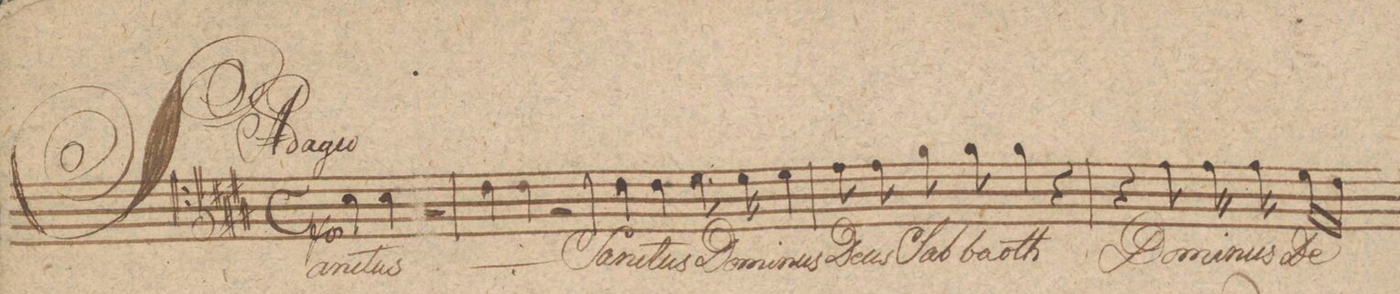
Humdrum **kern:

**kern	**text	**dynam
*I"Tenore	*	*
*clefC4	*	*
*k[f#c#g#d#]	*	*
*met(c)	*	*
*M4/4	*	*
4B\	San-	f
4B\	-ctus	.
2r	.	.
=2	=2	=2
*	*ij	*
4c#\	San-	.
4c#\	-ctus	.
*	*Xij	*
2r	.	.
=3	=3	=3
4c#\	San-	.
4c#\	-ctus	.
*8\right	*	*
8.d#\	Do-	.
*16\right	*	*
16d#\	-mi-	.
4d#\	-nus	.
=4	=4	=4
8e\	De-	.
8e\	-us	.
8f#\	Sab-	.
8f#\	-ba-	.
4f#\	-oth	.
4r	.	.
=5	=5	=5
4r	.	.
8e\	Do-	.
16e\	-mi-	.
16e\	-nus	.
16d#\LL	De-	.
16c#\JJ	.	.
*-	*-	*-
